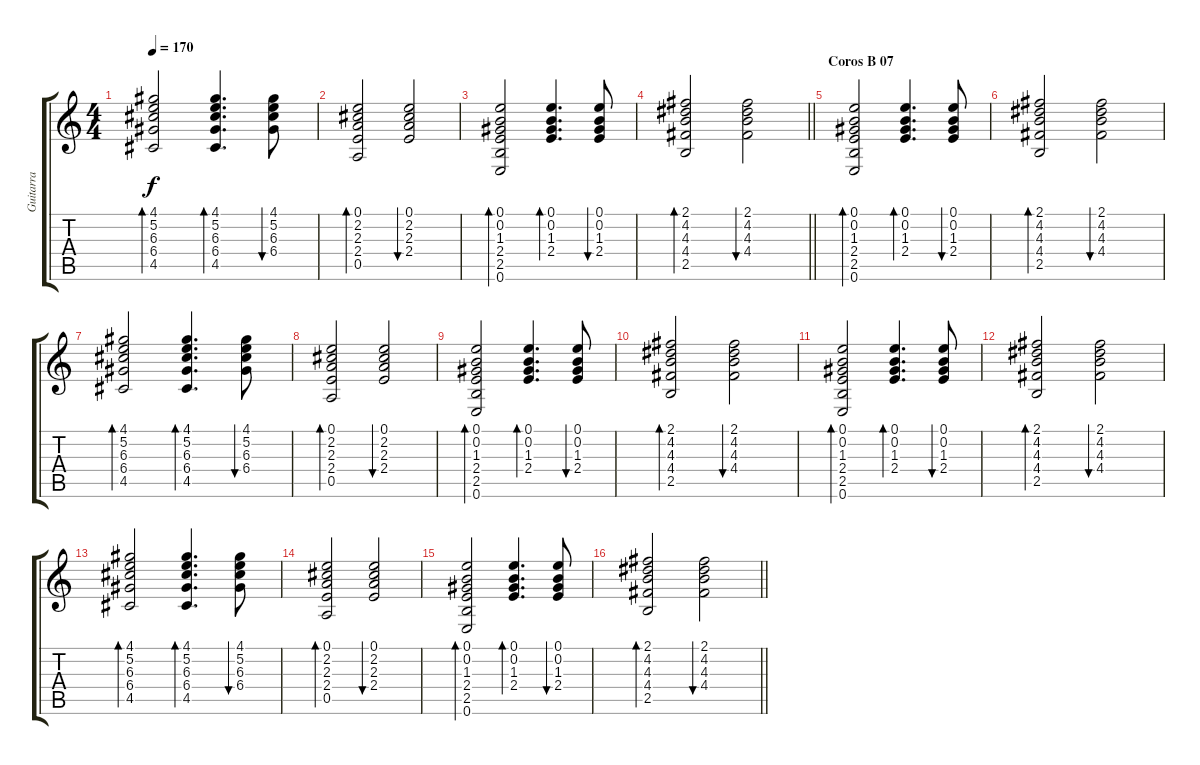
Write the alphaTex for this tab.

\track ("Guitarra" "Guitarra") {instrument acousticguitarsteel}
\staff {score tabs}
\tuning (E4 B3 G3 D3 A2 E2) {hide}
\ts (4 4)
\tempo 170
\clef g2
\ks c
(4.1 5.2 6.3 6.4 4.5).2{bd 120 dy f} (4.1 5.2 6.3 6.4 4.5).4{d bd 60} (4.1 5.2 6.3 6.4).8{bu 60} |
(0.1 2.2 2.3 2.4 0.5).2{bd 60} (0.1 2.2 2.3 2.4).2{bu 60} |
(0.1 0.2 1.3 2.4 2.5 0.6).2{bd 60} (0.1 0.2 1.3 2.4).4{d bd 60} (0.1 0.2 1.3 2.4).8{bu 60} |
\barLineRight lightlight
(2.1 4.2 4.3 4.4 2.5).2{bd 60} (2.1 4.2 4.3 4.4).2{bu 60} |
\section ("" "Coros B 07")
(0.1 0.2 1.3 2.4 2.5 0.6).2{bd 60} (0.1 0.2 1.3 2.4).4{d bd 60} (0.1 0.2 1.3 2.4).8{bu 60} |
(2.1 4.2 4.3 4.4 2.5).2{bd 60} (2.1 4.2 4.3 4.4).2{bu 60} |
(4.1 5.2 6.3 6.4 4.5).2{bd 120} (4.1 5.2 6.3 6.4 4.5).4{d bd 60} (4.1 5.2 6.3 6.4).8{bu 60} |
(0.1 2.2 2.3 2.4 0.5).2{bd 60} (0.1 2.2 2.3 2.4).2{bu 60} |
(0.1 0.2 1.3 2.4 2.5 0.6).2{bd 60} (0.1 0.2 1.3 2.4).4{d bd 60} (0.1 0.2 1.3 2.4).8{bu 60} |
(2.1 4.2 4.3 4.4 2.5).2{bd 60} (2.1 4.2 4.3 4.4).2{bu 60} |
(0.1 0.2 1.3 2.4 2.5 0.6).2{bd 60} (0.1 0.2 1.3 2.4).4{d bd 60} (0.1 0.2 1.3 2.4).8{bu 60} |
(2.1 4.2 4.3 4.4 2.5).2{bd 60} (2.1 4.2 4.3 4.4).2{bu 60} |
(4.1 5.2 6.3 6.4 4.5).2{bd 120} (4.1 5.2 6.3 6.4 4.5).4{d bd 60} (4.1 5.2 6.3 6.4).8{bu 60} |
(0.1 2.2 2.3 2.4 0.5).2{bd 60} (0.1 2.2 2.3 2.4).2{bu 60} |
(0.1 0.2 1.3 2.4 2.5 0.6).2{bd 60} (0.1 0.2 1.3 2.4).4{d bd 60} (0.1 0.2 1.3 2.4).8{bu 60} |
\barLineRight lightlight
(2.1 4.2 4.3 4.4 2.5).2{bd 60} (2.1 4.2 4.3 4.4).2{bu 60}
